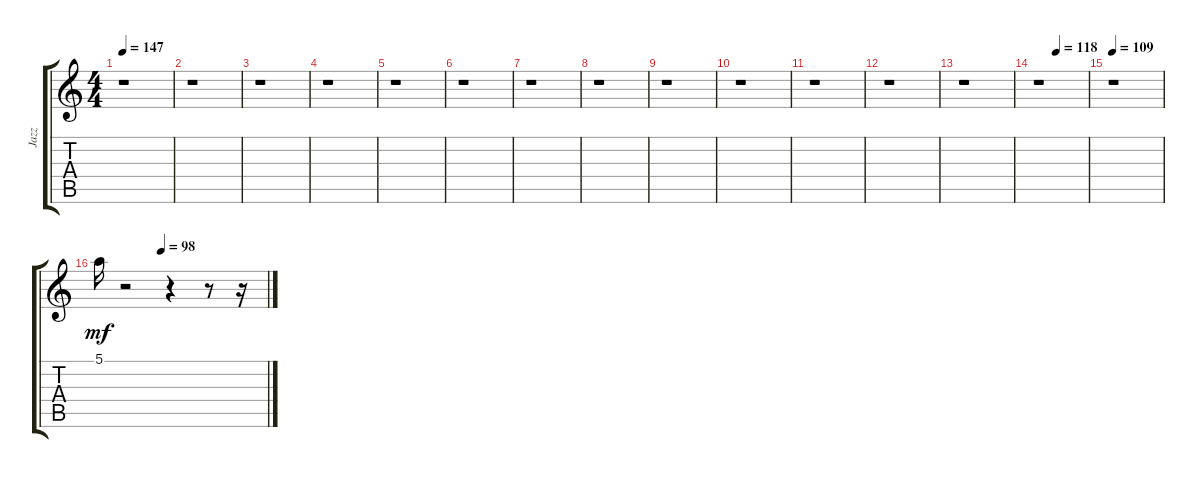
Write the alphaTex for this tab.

\track ("Jazz" "Jazz") {instrument electricguitarjazz}
\staff {score tabs}
\tuning (E4 B3 G3 D3 A2 E2) {hide}
\ts (4 4)
\tempo 147
\clef g2
\ks c
r.1{dy f} |
r.1 |
r.1 |
r.1 |
r.1 |
r.1 |
r.1 |
r.1 |
r.1 |
r.1 |
r.1 |
r.1 |
r.1 |
\tempo (118 0.375)
r.1 |
\tempo 109
r.1 |
\tempo (98 0.375)
5.1.16{dy mf balance 5} r.2 r.4 r.8 r.16
